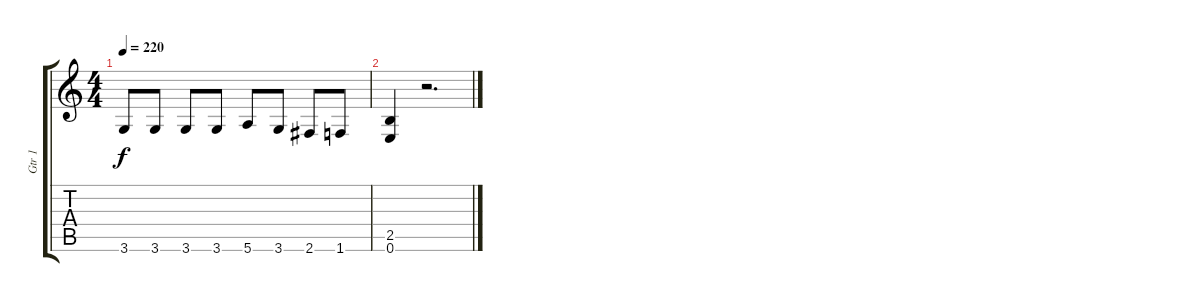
\track ("Gtr 1" "Gtr 1") {instrument distortionguitar}
\staff {score tabs}
\tuning (E4 B3 G3 D3 A2 E2) {hide}
\ts (4 4)
\tempo 220
\clef g2
\ks c
3.6.8{dy f} 3.6.8 3.6.8 3.6.8 5.6.8 3.6.8 2.6.8 1.6.8 |
(2.5 0.6).4 r.2{d}
